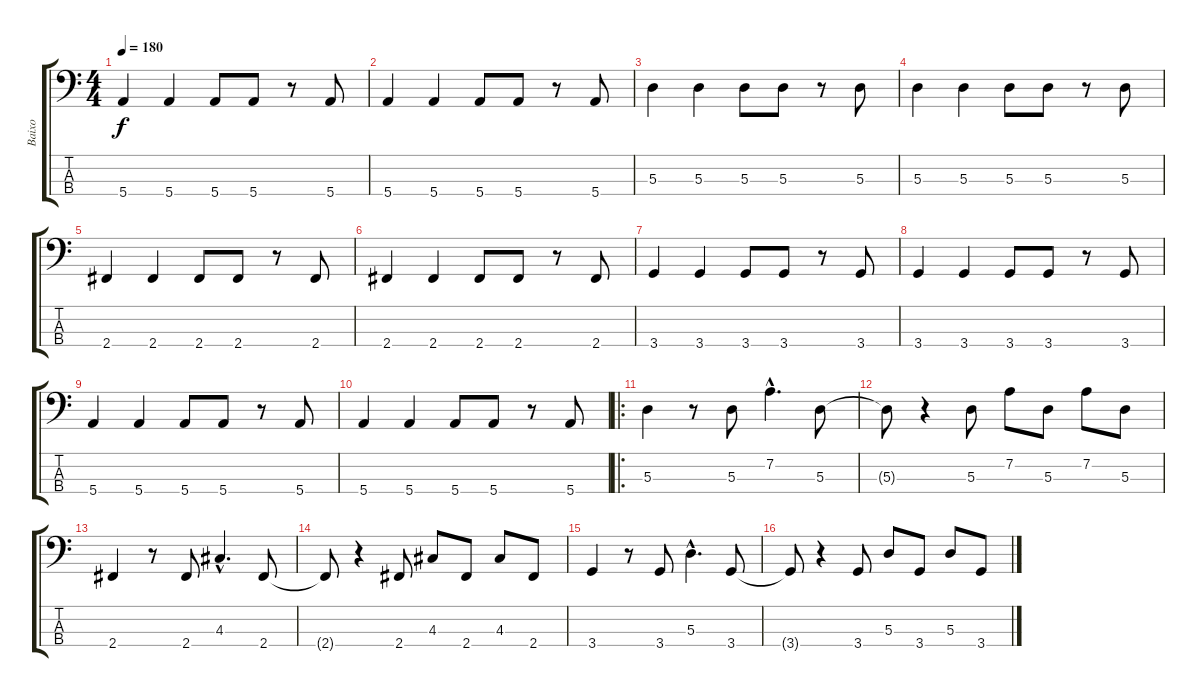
\track ("Baixo" "Baixo") {instrument electricbassfinger}
\staff {score tabs}
\tuning (G2 D2 A1 E1) {hide}
\ts (4 4)
\tempo 180
\clef f4
\ks c
5.4.4{dy f} 5.4.4 5.4.8 5.4.8 r.8 5.4.8 |
5.4.4 5.4.4 5.4.8 5.4.8 r.8 5.4.8 |
5.3.4 5.3.4 5.3.8 5.3.8 r.8 5.3.8 |
5.3.4 5.3.4 5.3.8 5.3.8 r.8 5.3.8 |
2.4.4 2.4.4 2.4.8 2.4.8 r.8 2.4.8 |
2.4.4 2.4.4 2.4.8 2.4.8 r.8 2.4.8 |
3.4.4 3.4.4 3.4.8 3.4.8 r.8 3.4.8 |
3.4.4 3.4.4 3.4.8 3.4.8 r.8 3.4.8 |
5.4.4 5.4.4 5.4.8 5.4.8 r.8 5.4.8 |
5.4.4 5.4.4 5.4.8 5.4.8 r.8 5.4.8 |
\ro
5.3.4 r.8 5.3.8 7.2{hac}.4{d} 5.3.8 |
5.3{t}.8 r.4 5.3.8 7.2.8 5.3.8 7.2.8 5.3.8 |
2.4.4 r.8 2.4.8 4.3{hac}.4{d} 2.4.8 |
2.4{t}.8 r.4 2.4.8 4.3.8 2.4.8 4.3.8 2.4.8 |
3.4.4 r.8 3.4.8 5.3{hac}.4{d} 3.4.8 |
3.4{t}.8 r.4 3.4.8 5.3.8 3.4.8 5.3.8 3.4.8
